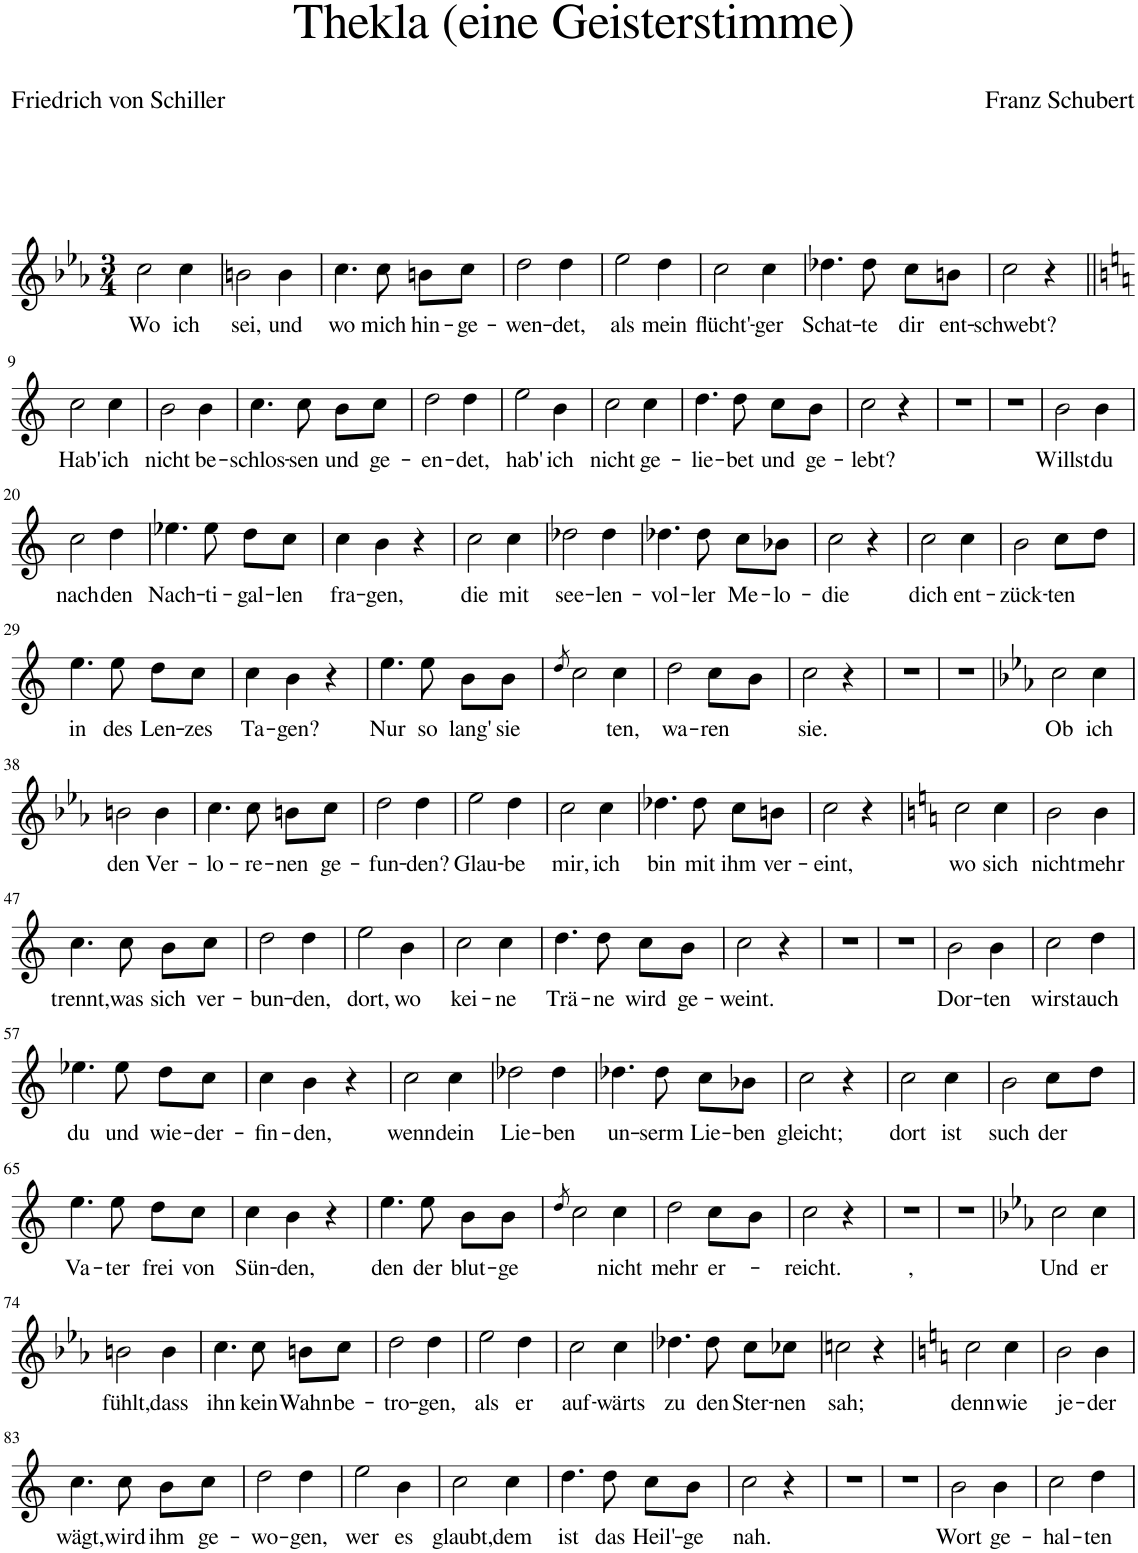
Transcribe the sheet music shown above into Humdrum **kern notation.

**kern	**text
*part1	*part1
*staff1	*staff1
*I"Piano	*
*I'Pno	*
*clefG2	*
*k[b-e-a-]	*
*M3/4	*
=1	=1
!	!LO:LY:b
2cc\	Wo
!	!LO:LY:b
4cc\	ich
=2	=2
!	!LO:LY:b
2bn\	sei,
!	!LO:LY:b
4b\	und
=3	=3
!	!LO:LY:b
4.cc\	wo
!	!LO:LY:b
8cc\	mich
!	!LO:LY:b
8bn\L	hin-
!	!LO:LY:b
8cc\J	-ge-
=4	=4
!	!LO:LY:b
2dd\	-wen-
!	!LO:LY:b
4dd\	-det,
=5	=5
!	!LO:LY:b
2ee-\	als
!	!LO:LY:b
4dd\	mein
=6	=6
!	!LO:LY:b
2cc\	flücht'-
!	!LO:LY:b
4cc\	-ger
=7	=7
!	!LO:LY:b
4.dd-X\	Schat-
!	!LO:LY:b
8dd-\	-te
!	!LO:LY:b
8cc\L	dir
!	!LO:LY:b
8bn\J	ent-
=8	=8
!	!LO:LY:b
2cc\	-schwebt?
4r	.
!!LO:LB:g=z
=9||	=9||
*k[]	*
!	!LO:LY:b
2cc\	Hab'
!	!LO:LY:b
4cc\	ich
=10	=10
!	!LO:LY:b
2b\	nicht
!	!LO:LY:b
4b\	be-
=11	=11
!	!LO:LY:b
4.cc\	-schlos-
!	!LO:LY:b
8cc\	-sen
!	!LO:LY:b
8b\L	und
!	!LO:LY:b
8cc\J	ge-
=12	=12
!	!LO:LY:b
2dd\	-en-
!	!LO:LY:b
4dd\	-det,
=13	=13
!	!LO:LY:b
2ee\	hab'
!	!LO:LY:b
4b\	ich
=14	=14
!	!LO:LY:b
2cc\	nicht
!	!LO:LY:b
4cc\	ge-
=15	=15
!	!LO:LY:b
4.dd\	-lie-
!	!LO:LY:b
8dd\	-bet
!	!LO:LY:b
8cc\L	und
!	!LO:LY:b
8b\J	ge-
=16	=16
!	!LO:LY:b
2cc\	-lebt?
4r	.
=17	=17
2.r	.
=18	=18
2.r	.
=19	=19
!	!LO:LY:b
2b\	Willst
!	!LO:LY:b
4b\	du
!!LO:LB:g=z
=20	=20
!	!LO:LY:b
2cc\	nach
!	!LO:LY:b
4dd\	den
=21	=21
!	!LO:LY:b
4.ee-X\	Nach-
!	!LO:LY:b
8ee-\	-ti-
!	!LO:LY:b
8dd\L	-gal-
!	!LO:LY:b
8cc\J	-len
=22	=22
!	!LO:LY:b
4cc\	fra-
!	!LO:LY:b
4b\	-gen,
4r	.
=23	=23
!	!LO:LY:b
2cc\	die
!	!LO:LY:b
4cc\	mit
=24	=24
!	!LO:LY:b
2dd-X\	see-
!	!LO:LY:b
4dd-\	-len-
=25	=25
!	!LO:LY:b
4.dd-X\	-vol-
!	!LO:LY:b
8dd-\	-ler
!	!LO:LY:b
8cc\L	Me-
!	!LO:LY:b
8b-X\J	-lo-
=26	=26
!	!LO:LY:b
2cc\	-die
4r	.
=27	=27
!	!LO:LY:b
2cc\	dich
!	!LO:LY:b
4cc\	ent-
=28	=28
!	!LO:LY:b
2b\	-zück-
!	!LO:LY:b
8cc\L	-ten
8dd\J	.
!!LO:LB:g=z
=29	=29
!	!LO:LY:b
4.ee\	in
!	!LO:LY:b
8ee\	des
!	!LO:LY:b
8dd\L	Len-
!	!LO:LY:b
8cc\J	-zes
=30	=30
!	!LO:LY:b
4cc\	Ta-
!	!LO:LY:b
4b\	-gen?
4r	.
=31	=31
!	!LO:LY:b
4.ee\	Nur
!	!LO:LY:b
8ee\	so
!	!LO:LY:b
8b\L	lang'
!	!LO:LY:b
8b\J	sie
=32	=32
8qdd/	.
2cc\	.
!	!LO:LY:b
4cc\	-ten,
=33	=33
!	!LO:LY:b
2dd\	wa-
!	!LO:LY:b
8cc\L	-ren
8b\J	.
=34	=34
!	!LO:LY:b
2cc\	sie.
4r	.
=35	=35
2.r	.
=36	=36
2.r	.
=37	=37
*k[b-e-a-]	*
!	!LO:LY:b
2cc\	Ob
!	!LO:LY:b
4cc\	ich
!!LO:LB:g=z
=38	=38
!	!LO:LY:b
2bn\	den
!	!LO:LY:b
4b\	Ver-
=39	=39
!	!LO:LY:b
4.cc\	-lo-
!	!LO:LY:b
8cc\	-re-
!	!LO:LY:b
8bn\L	-nen
!	!LO:LY:b
8cc\J	ge-
=40	=40
!	!LO:LY:b
2dd\	-fun-
!	!LO:LY:b
4dd\	-den?
=41	=41
!	!LO:LY:b
2ee-\	Glau-
!	!LO:LY:b
4dd\	-be
=42	=42
!	!LO:LY:b
2cc\	mir,
!	!LO:LY:b
4cc\	ich
=43	=43
!	!LO:LY:b
4.dd-X\	bin
!	!LO:LY:b
8dd-\	mit
!	!LO:LY:b
8cc\L	ihm
!	!LO:LY:b
8bn\J	ver-
=44	=44
!	!LO:LY:b
2cc\	-eint,
4r	.
=45	=45
*k[]	*
!	!LO:LY:b
2cc\	wo
!	!LO:LY:b
4cc\	sich
=46	=46
!	!LO:LY:b
2b\	nicht
!	!LO:LY:b
4b\	mehr
!!LO:LB:g=z
=47	=47
!	!LO:LY:b
4.cc\	trennt,
!	!LO:LY:b
8cc\	was
!	!LO:LY:b
8b\L	sich
!	!LO:LY:b
8cc\J	ver-
=48	=48
!	!LO:LY:b
2dd\	-bun-
!	!LO:LY:b
4dd\	-den,
=49	=49
!	!LO:LY:b
2ee\	dort,
!	!LO:LY:b
4b\	wo
=50	=50
!	!LO:LY:b
2cc\	kei-
!	!LO:LY:b
4cc\	-ne
=51	=51
!	!LO:LY:b
4.dd\	Trä-
!	!LO:LY:b
8dd\	-ne
!	!LO:LY:b
8cc\L	wird
!	!LO:LY:b
8b\J	ge-
=52	=52
!	!LO:LY:b
2cc\	-weint.
4r	.
=53	=53
2.r	.
=54	=54
2.r	.
=55	=55
!	!LO:LY:b
2b\	Dor-
!	!LO:LY:b
4b\	-ten
=56	=56
!	!LO:LY:b
2cc\	wirst
!	!LO:LY:b
4dd\	auch
!!LO:LB:g=z
=57	=57
!	!LO:LY:b
4.ee-X\	du
!	!LO:LY:b
8ee-\	und
!	!LO:LY:b
8dd\L	wie-
!	!LO:LY:b
8cc\J	-der-
=58	=58
!	!LO:LY:b
4cc\	-fin-
!	!LO:LY:b
4b\	-den,
4r	.
=59	=59
!	!LO:LY:b
2cc\	wenn
!	!LO:LY:b
4cc\	dein
=60	=60
!	!LO:LY:b
2dd-X\	Lie-
!	!LO:LY:b
4dd-\	-ben
=61	=61
!	!LO:LY:b
4.dd-X\	un-
!	!LO:LY:b
8dd-\	-serm
!	!LO:LY:b
8cc\L	Lie-
!	!LO:LY:b
8b-X\J	-ben
=62	=62
!	!LO:LY:b
2cc\	gleicht;
4r	.
=63	=63
!	!LO:LY:b
2cc\	dort
!	!LO:LY:b
4cc\	ist
=64	=64
!	!LO:LY:b
2b\	such
!	!LO:LY:b
8cc\L	der
8dd\J	.
!!LO:LB:g=z
=65	=65
!	!LO:LY:b
4.ee\	Va-
!	!LO:LY:b
8ee\	-ter
!	!LO:LY:b
8dd\L	frei
!	!LO:LY:b
8cc\J	von
=66	=66
!	!LO:LY:b
4cc\	Sün-
!	!LO:LY:b
4b\	-den,
4r	.
=67	=67
!	!LO:LY:b
4.ee\	den
!	!LO:LY:b
8ee\	der
!	!LO:LY:b
8b\L	blut-
!	!LO:LY:b
8b\J	-ge
=68	=68
8qdd/	.
2cc\	.
!	!LO:LY:b
4cc\	nicht
=69	=69
!	!LO:LY:b
2dd\	mehr
!	!LO:LY:b
8cc\L	er-
8b\J	.
=70	=70
!	!LO:LY:b
2cc\	-reicht.
4r	.
=71	=71
!	!LO:LY:b
2.r	,
=72	=72
2.r	.
=73	=73
*k[b-e-a-]	*
!	!LO:LY:b
2cc\	Und
!	!LO:LY:b
4cc\	er
!!LO:LB:g=z
=74	=74
!	!LO:LY:b
2bn\	fühlt,
!	!LO:LY:b
4b\	dass
=75	=75
!	!LO:LY:b
4.cc\	ihn
!	!LO:LY:b
8cc\	kein
!	!LO:LY:b
8bn\L	Wahn
!	!LO:LY:b
8cc\J	be-
=76	=76
!	!LO:LY:b
2dd\	-tro-
!	!LO:LY:b
4dd\	-gen,
=77	=77
!	!LO:LY:b
2ee-\	als
!	!LO:LY:b
4dd\	er
=78	=78
!	!LO:LY:b
2cc\	auf-
!	!LO:LY:b
4cc\	-wärts
=79	=79
!	!LO:LY:b
4.dd-X\	zu
!	!LO:LY:b
8dd-\	den
!	!LO:LY:b
8cc\L	Ster-
!	!LO:LY:b
8cc-X\J	-nen
=80	=80
!	!LO:LY:b
2ccn\	sah;
4r	.
=81	=81
*k[]	*
!	!LO:LY:b
2cc\	denn
!	!LO:LY:b
4cc\	wie
=82	=82
!	!LO:LY:b
2b\	je-
!	!LO:LY:b
4b\	-der
!!LO:LB:g=z
=83	=83
!	!LO:LY:b
4.cc\	wägt,
!	!LO:LY:b
8cc\	wird
!	!LO:LY:b
8b\L	ihm
!	!LO:LY:b
8cc\J	ge-
=84	=84
!	!LO:LY:b
2dd\	-wo-
!	!LO:LY:b
4dd\	-gen,
=85	=85
!	!LO:LY:b
2ee\	wer
!	!LO:LY:b
4b\	es
=86	=86
!	!LO:LY:b
2cc\	glaubt,
!	!LO:LY:b
4cc\	dem
=87	=87
!	!LO:LY:b
4.dd\	ist
!	!LO:LY:b
8dd\	das
!	!LO:LY:b
8cc\L	Heil'-
!	!LO:LY:b
8b\J	-ge
=88	=88
!	!LO:LY:b
2cc\	nah.
4r	.
=89	=89
2.r	.
=90	=90
2.r	.
=91	=91
!	!LO:LY:b
2b\	Wort
!	!LO:LY:b
4b\	ge-
=92	=92
!	!LO:LY:b
2cc\	-hal-
!	!LO:LY:b
4dd\	-ten
=	=
*-	*-
